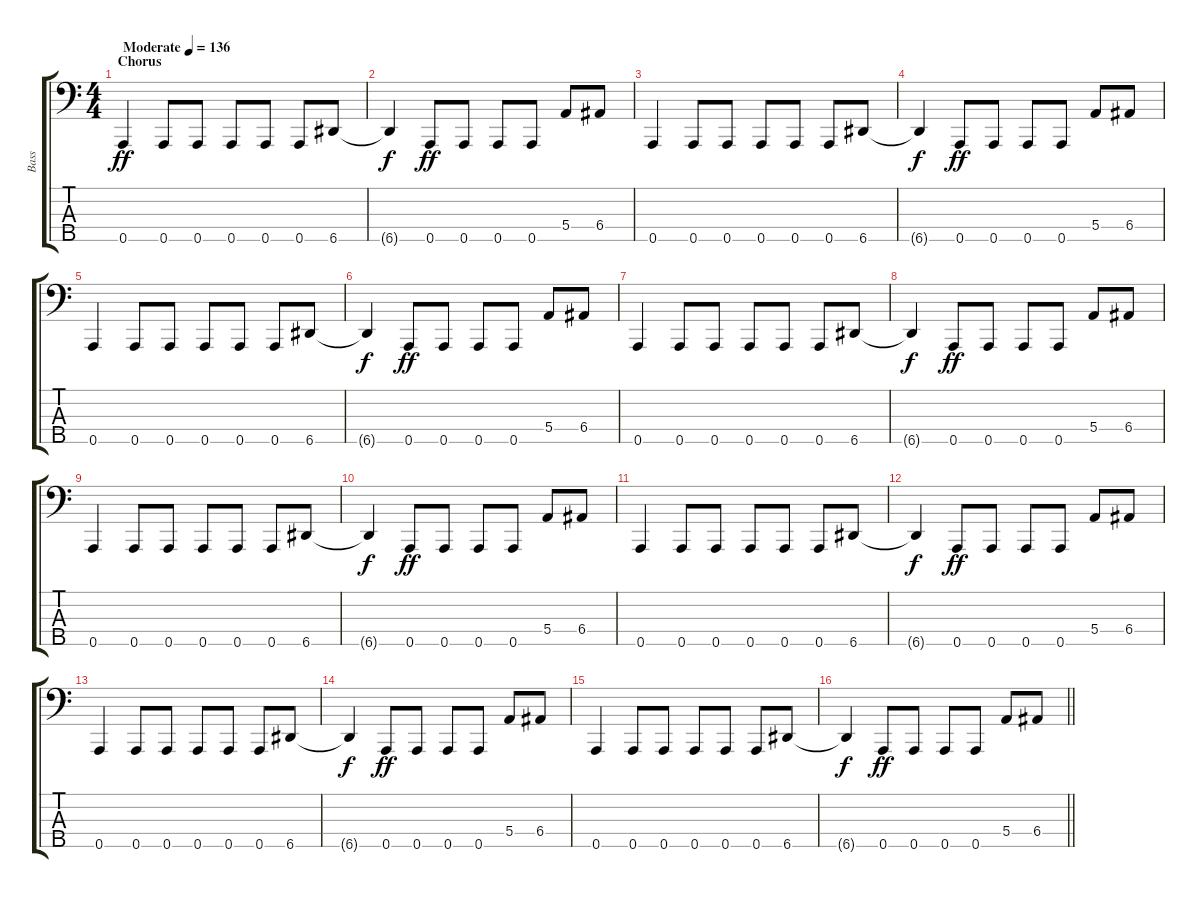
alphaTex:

\track ("Bass" "Bass") {instrument electricbasspick}
\staff {score tabs}
\tuning (G2 D2 A1 E1 A0) {hide}
\ts (4 4)
\section ("" "Chorus")
\tempo (136 "Moderate")
\clef f4
\ks c
0.5.4{dy ff instrument electricbasspick} 0.5.8 0.5.8 0.5.8 0.5.8 0.5.8 6.5.8 |
6.5{t}.4{dy f} 0.5.8{dy ff} 0.5.8 0.5.8 0.5.8 5.4.8 6.4.8 |
0.5.4 0.5.8 0.5.8 0.5.8 0.5.8 0.5.8 6.5.8 |
6.5{t}.4{dy f} 0.5.8{dy ff} 0.5.8 0.5.8 0.5.8 5.4.8 6.4.8 |
0.5.4 0.5.8 0.5.8 0.5.8 0.5.8 0.5.8 6.5.8 |
6.5{t}.4{dy f} 0.5.8{dy ff} 0.5.8 0.5.8 0.5.8 5.4.8 6.4.8 |
0.5.4 0.5.8 0.5.8 0.5.8 0.5.8 0.5.8 6.5.8 |
6.5{t}.4{dy f} 0.5.8{dy ff} 0.5.8 0.5.8 0.5.8 5.4.8 6.4.8 |
0.5.4 0.5.8 0.5.8 0.5.8 0.5.8 0.5.8 6.5.8 |
6.5{t}.4{dy f} 0.5.8{dy ff} 0.5.8 0.5.8 0.5.8 5.4.8 6.4.8 |
0.5.4 0.5.8 0.5.8 0.5.8 0.5.8 0.5.8 6.5.8 |
6.5{t}.4{dy f} 0.5.8{dy ff} 0.5.8 0.5.8 0.5.8 5.4.8 6.4.8 |
0.5.4 0.5.8 0.5.8 0.5.8 0.5.8 0.5.8 6.5.8 |
6.5{t}.4{dy f} 0.5.8{dy ff} 0.5.8 0.5.8 0.5.8 5.4.8 6.4.8 |
0.5.4 0.5.8 0.5.8 0.5.8 0.5.8 0.5.8 6.5.8 |
\barLineRight lightlight
6.5{t}.4{dy f} 0.5.8{dy ff} 0.5.8 0.5.8 0.5.8 5.4.8 6.4.8
